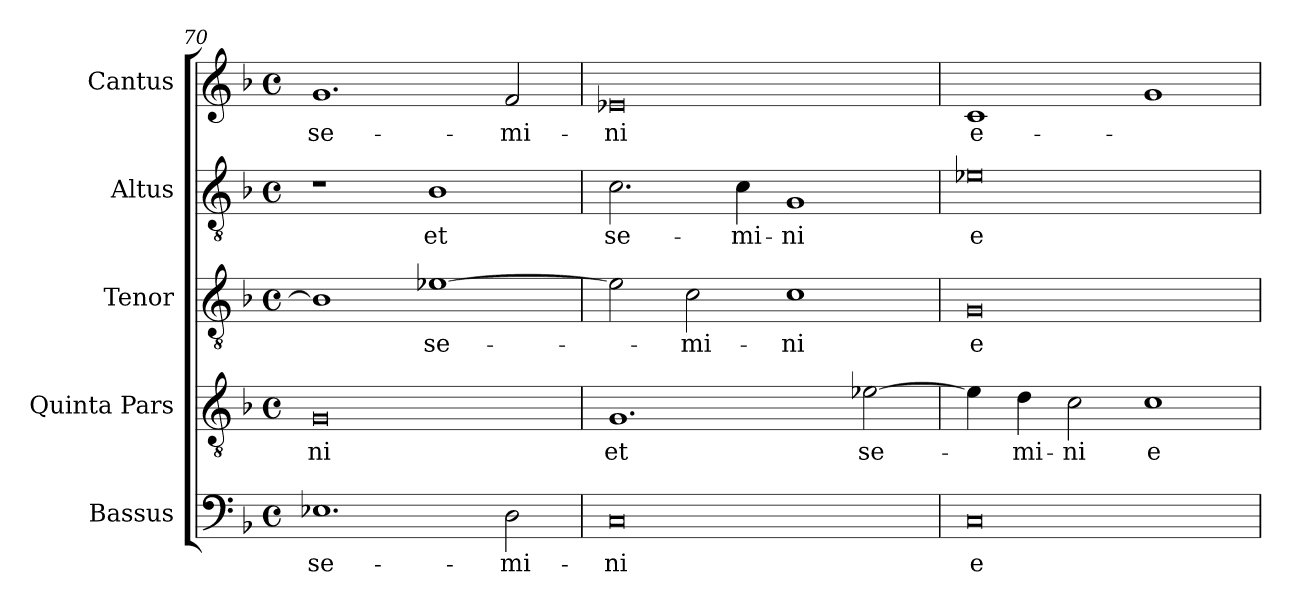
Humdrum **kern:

**kern	**text	**kern	**text	**kern	**text	**kern	**text	**kern	**text
*part5	*part5	*part4	*part4	*part3	*part3	*part2	*part2	*part1	*part1
*staff5	*staff5	*staff4	*staff4	*staff3	*staff3	*staff2	*staff2	*staff1	*staff1
*I"Bassus	*	*I"Quinta Pars	*	*I"Tenor	*	*I"Altus	*	*I"Cantus	*
*I'B.	*	*I'Q.P.	*	*I'T.	*	*I'A.	*	*I'C.	*
*clefF4	*	*clefGv2	*	*clefGv2	*	*clefGv2	*	*clefG2	*
*k[b-]	*	*k[b-]	*	*k[b-]	*	*k[b-]	*	*k[b-]	*
*F:	*	*F:	*	*F:	*	*F:	*	*F:	*
*M4/4	*	*M4/4	*	*M4/4	*	*M4/4	*	*M4/4	*
*met(c)	*	*met(c)	*	*met(c)	*	*met(c)	*	*met(c)	*
=70	=70	=70	=70	=70	=70	=70	=70	=70	=70
!	!LO:LY:b:cj	!	!LO:LY:b:cj	!	!	!	!	!	!LO:LY:b:cj
1.E-X	se-	0G	-ni	1B-]	.	1r	.	1.g	se-
!	!	!	!	!	!LO:LY:b:cj	!	!LO:LY:b:cj	!	!
.	.	.	.	[>1e-X	se-	1B-	et	.	.
!	!LO:LY:b:cj	!	!	!	!	!	!	!	!LO:LY:b:cj
2D\	-mi-	.	.	.	.	.	.	2f/	-mi-
=71	=71	=71	=71	=71	=71	=71	=71	=71	=71
!	!LO:LY:b:cj	!	!LO:LY:b:cj	!	!	!	!LO:LY:b:cj	!	!LO:LY:b:cj
0C	-ni	1.G	et	2e-\]	.	2.c\	se-	0e-X	-ni
!	!	!	!	!	!LO:LY:b:cj	!	!	!	!
.	.	.	.	2c\	-mi-	.	.	.	.
!	!	!	!	!	!	!	!LO:LY:b:cj	!	!
.	.	.	.	.	.	4c\	-mi-	.	.
!	!	!	!	!	!LO:LY:b:cj	!	!LO:LY:b:cj	!	!
.	.	.	.	1c	-ni	1G	-ni	.	.
!	!	!	!LO:LY:b:cj	!	!	!	!	!	!
.	.	[>2e-X\	se-	.	.	.	.	.	.
=72	=72	=72	=72	=72	=72	=72	=72	=72	=72
!	!LO:LY:b:cj	!	!	!	!LO:LY:b:cj	!	!LO:LY:b:cj	!	!LO:LY:b:cj
0C	e-	4e-\]	.	0G	e-	0e-X	e-	1c	e-
!	!	!	!LO:LY:b:cj	!	!	!	!	!	!
.	.	4d\	-mi-	.	.	.	.	.	.
!	!	!	!LO:LY:b:cj	!	!	!	!	!	!
.	.	2c\	-ni	.	.	.	.	.	.
!	!	!	!LO:LY:b:cj	!	!	!	!	!	!
.	.	1c	e-	.	.	.	.	1g	.
=	=	=	=	=	=	=	=	=	=
*-	*-	*-	*-	*-	*-	*-	*-	*-	*-
